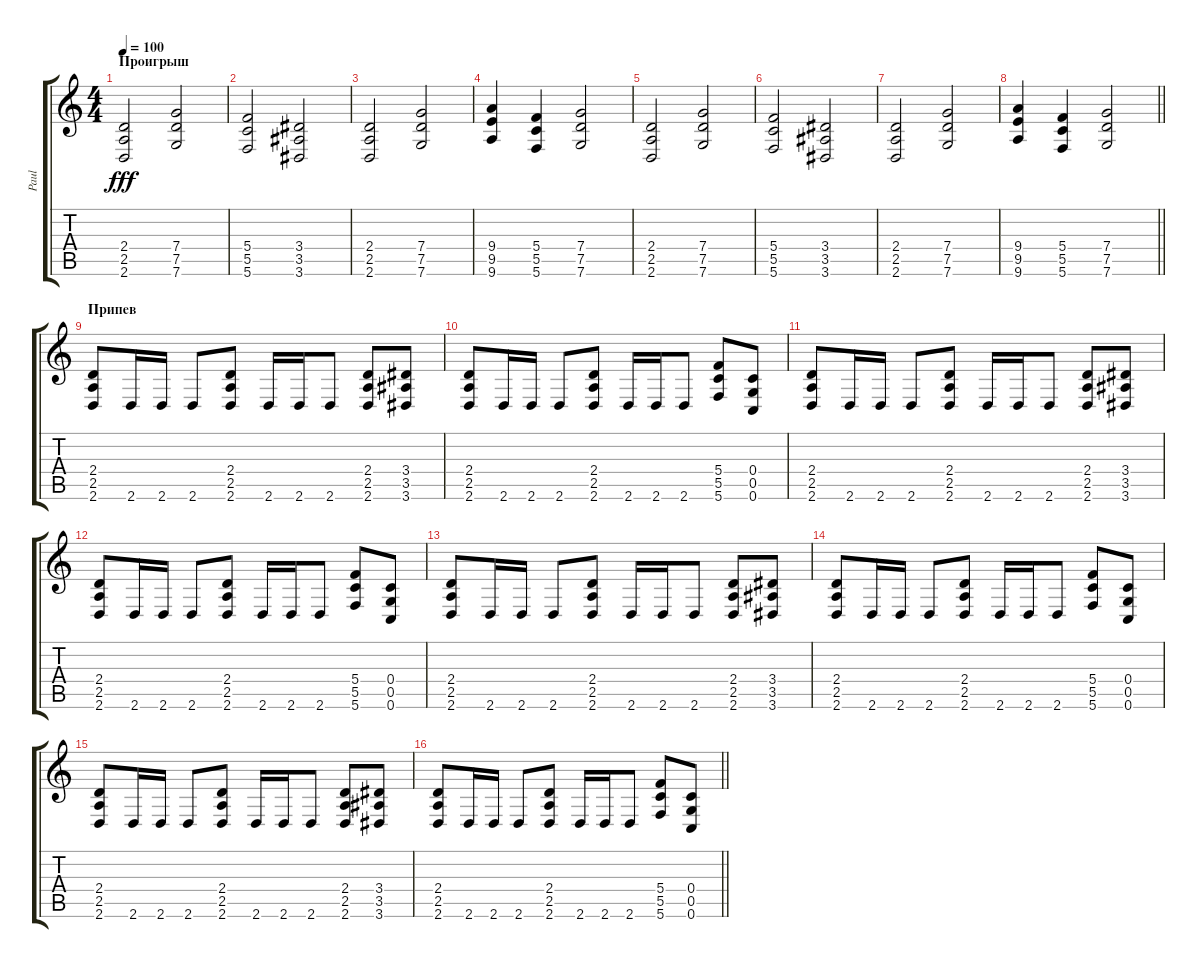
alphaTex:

\track ("Paul" "Paul") {instrument distortionguitar}
\staff {score tabs}
\tuning (E4 C4 G3 C3 G2 C2) {hide}
\ts (4 4)
\section ("" "Проигрыш")
\tempo 100
\clef g2
\ks c
(2.4 2.5 2.6).2{dy fff} (7.4 7.5 7.6).2 |
(5.4 5.5 5.6).2 (3.4 3.5 3.6).2 |
(2.4 2.5 2.6).2 (7.4 7.5 7.6).2 |
(9.4 9.5 9.6).4 (5.4 5.5 5.6).4 (7.4 7.5 7.6).2 |
(2.4 2.5 2.6).2 (7.4 7.5 7.6).2 |
(5.4 5.5 5.6).2 (3.4 3.5 3.6).2 |
(2.4 2.5 2.6).2 (7.4 7.5 7.6).2 |
\barLineRight lightlight
(9.4 9.5 9.6).4 (5.4 5.5 5.6).4 (7.4 7.5 7.6).2 |
\section ("" "Припев")
(2.4 2.5 2.6).8 2.6.16 2.6.16 2.6.8 (2.4 2.5 2.6).8 2.6.16 2.6.16 2.6.8 (2.4 2.5 2.6).8 (3.4 3.5 3.6).8 |
(2.4 2.5 2.6).8 2.6.16 2.6.16 2.6.8 (2.4 2.5 2.6).8 2.6.16 2.6.16 2.6.8 (5.4 5.5 5.6).8 (0.4 0.5 0.6).8 |
(2.4 2.5 2.6).8 2.6.16 2.6.16 2.6.8 (2.4 2.5 2.6).8 2.6.16 2.6.16 2.6.8 (2.4 2.5 2.6).8 (3.4 3.5 3.6).8 |
(2.4 2.5 2.6).8 2.6.16 2.6.16 2.6.8 (2.4 2.5 2.6).8 2.6.16 2.6.16 2.6.8 (5.4 5.5 5.6).8 (0.4 0.5 0.6).8 |
(2.4 2.5 2.6).8 2.6.16 2.6.16 2.6.8 (2.4 2.5 2.6).8 2.6.16 2.6.16 2.6.8 (2.4 2.5 2.6).8 (3.4 3.5 3.6).8 |
(2.4 2.5 2.6).8 2.6.16 2.6.16 2.6.8 (2.4 2.5 2.6).8 2.6.16 2.6.16 2.6.8 (5.4 5.5 5.6).8 (0.4 0.5 0.6).8 |
(2.4 2.5 2.6).8 2.6.16 2.6.16 2.6.8 (2.4 2.5 2.6).8 2.6.16 2.6.16 2.6.8 (2.4 2.5 2.6).8 (3.4 3.5 3.6).8 |
\barLineRight lightlight
(2.4 2.5 2.6).8 2.6.16 2.6.16 2.6.8 (2.4 2.5 2.6).8 2.6.16 2.6.16 2.6.8 (5.4 5.5 5.6).8 (0.4 0.5 0.6).8
